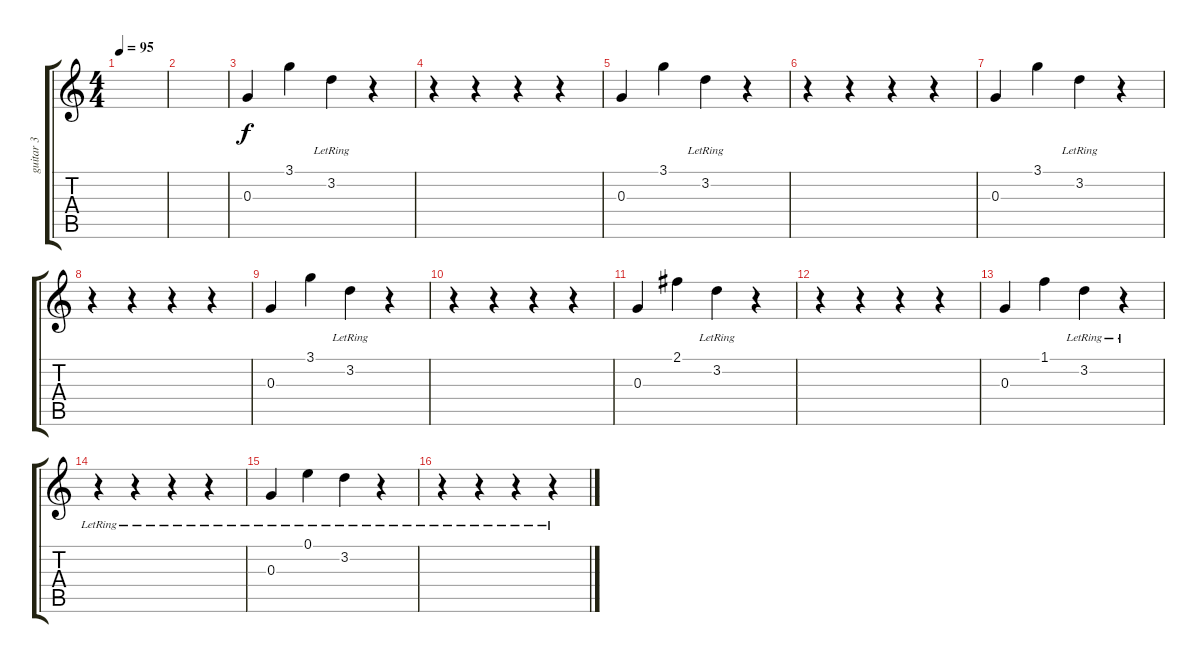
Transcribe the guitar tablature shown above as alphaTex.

\track ("guitar 3" "guitar 3") {instrument acousticguitarsteel}
\staff {score tabs}
\tuning (E4 B3 G3 D3 A2 E2) {hide}
\ts (4 4)
\tempo 95
\clef g2
\ks c
|
|
0.3.4 3.1.4 3.2{lr}.4 r.4 |
r.4 r.4 r.4 r.4 |
0.3.4 3.1.4 3.2{lr}.4 r.4 |
r.4 r.4 r.4 r.4 |
0.3.4 3.1.4 3.2{lr}.4 r.4 |
r.4 r.4 r.4 r.4 |
0.3.4 3.1.4 3.2{lr}.4 r.4 |
r.4 r.4 r.4 r.4 |
0.3.4 2.1.4 3.2{lr}.4 r.4 |
r.4 r.4 r.4 r.4 |
0.3.4 1.1.4 3.2{lr}.4 r.4 |
r.4 r.4 r.4 r.4 |
0.3{lr}.4 0.1{lr}.4 3.2{lr}.4 r.4 |
r.4 r.4 r.4 r.4
